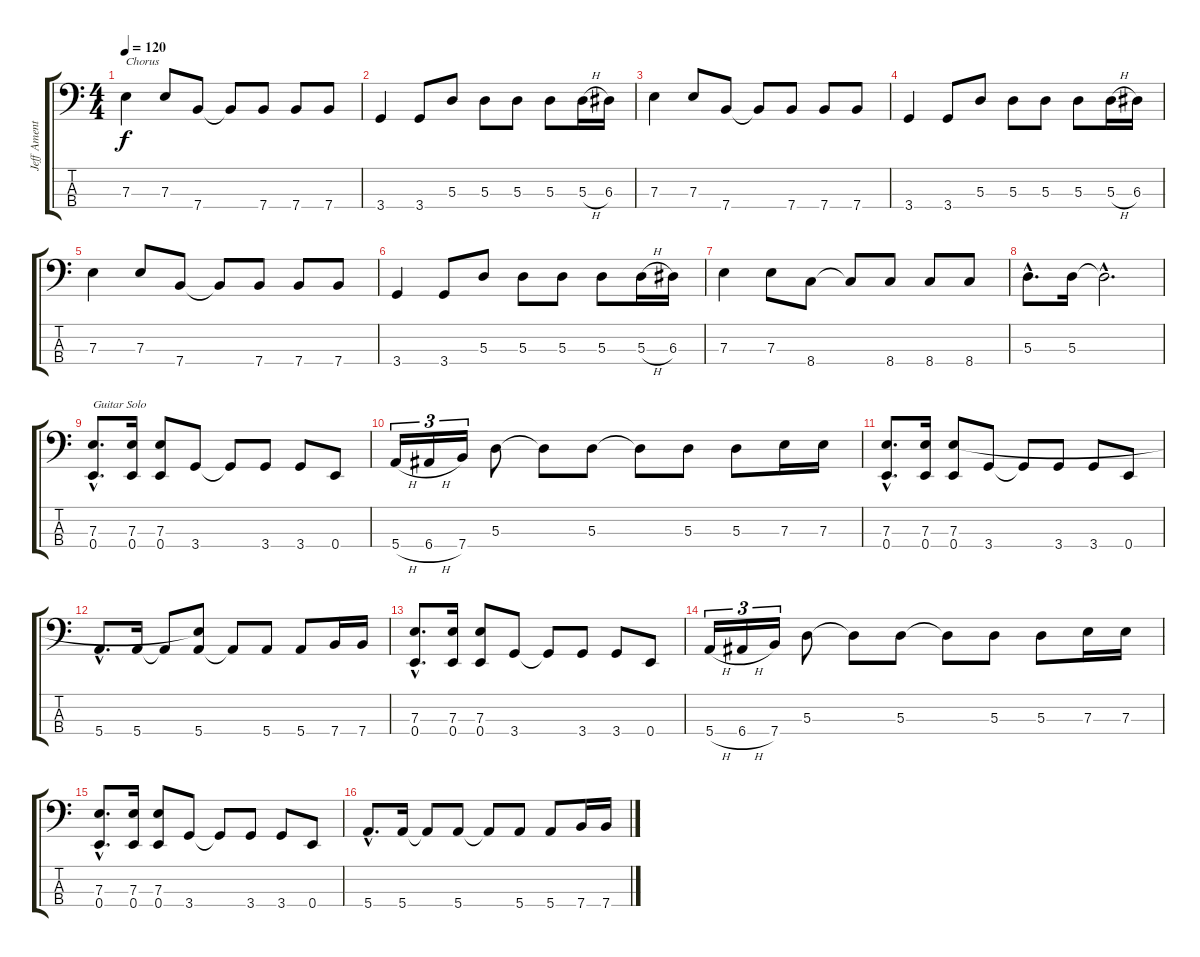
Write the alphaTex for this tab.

\track ("Jeff Ament" "Jeff Ament") {instrument electricbassfinger}
\staff {score tabs}
\tuning (G2 D2 A1 E1) {hide}
\ts (4 4)
\tempo 120
\clef f4
\ks c
7.3.4{txt "Chorus" dy f} 7.3.8 7.4.8 7.4{t}.8 7.4.8 7.4.8 7.4.8 |
3.4.4 3.4.8 5.3.8 5.3.8 5.3.8 5.3.8 5.3{h}.16 6.3.16 |
7.3.4 7.3.8 7.4.8 7.4{t}.8 7.4.8 7.4.8 7.4.8 |
3.4.4 3.4.8 5.3.8 5.3.8 5.3.8 5.3.8 5.3{h}.16 6.3.16 |
7.3.4 7.3.8 7.4.8 7.4{t}.8 7.4.8 7.4.8 7.4.8 |
3.4.4 3.4.8 5.3.8 5.3.8 5.3.8 5.3.8 5.3{h}.16 6.3.16 |
7.3.4 7.3.8 8.4.8 8.4{t}.8 8.4.8 8.4.8 8.4.8 |
5.3{hac}.8{d} 5.3.16 5.3{hac t}.2{d} |
(7.3{hac} 0.4{hac}).8{d txt "Guitar Solo"} (7.3 0.4).16 (7.3 0.4).8 3.4.8 3.4{t}.8 3.4.8 3.4.8 0.4.8 |
5.4{h}.16{tu (3 2)} 6.4{h}.16{tu (3 2)} 7.4.16{tu (3 2)} 5.3.8 5.3{t}.8 5.3.8 5.3{t}.8 5.3.8 5.3.8 7.3.16 7.3.16 |
(7.3{hac} 0.4{hac}).8{d} (7.3 0.4).16 (7.3 0.4).8 3.4.8 3.4{t}.8 3.4.8 3.4.8 0.4.8 |
5.4{hac}.8{d} 5.4.16 5.4{t}.8 (7.3{t} 5.4).8 5.4{t}.8 5.4.8 5.4.8 7.4.16 7.4.16 |
(7.3{hac} 0.4{hac}).8{d} (7.3 0.4).16 (7.3 0.4).8 3.4.8 3.4{t}.8 3.4.8 3.4.8 0.4.8 |
5.4{h}.16{tu (3 2)} 6.4{h}.16{tu (3 2)} 7.4.16{tu (3 2)} 5.3.8 5.3{t}.8 5.3.8 5.3{t}.8 5.3.8 5.3.8 7.3.16 7.3.16 |
(7.3{hac} 0.4{hac}).8{d} (7.3 0.4).16 (7.3 0.4).8 3.4.8 3.4{t}.8 3.4.8 3.4.8 0.4.8 |
5.4{hac}.8{d} 5.4.16 5.4{t}.8 5.4.8 5.4{t}.8 5.4.8 5.4.8 7.4.16 7.4.16
